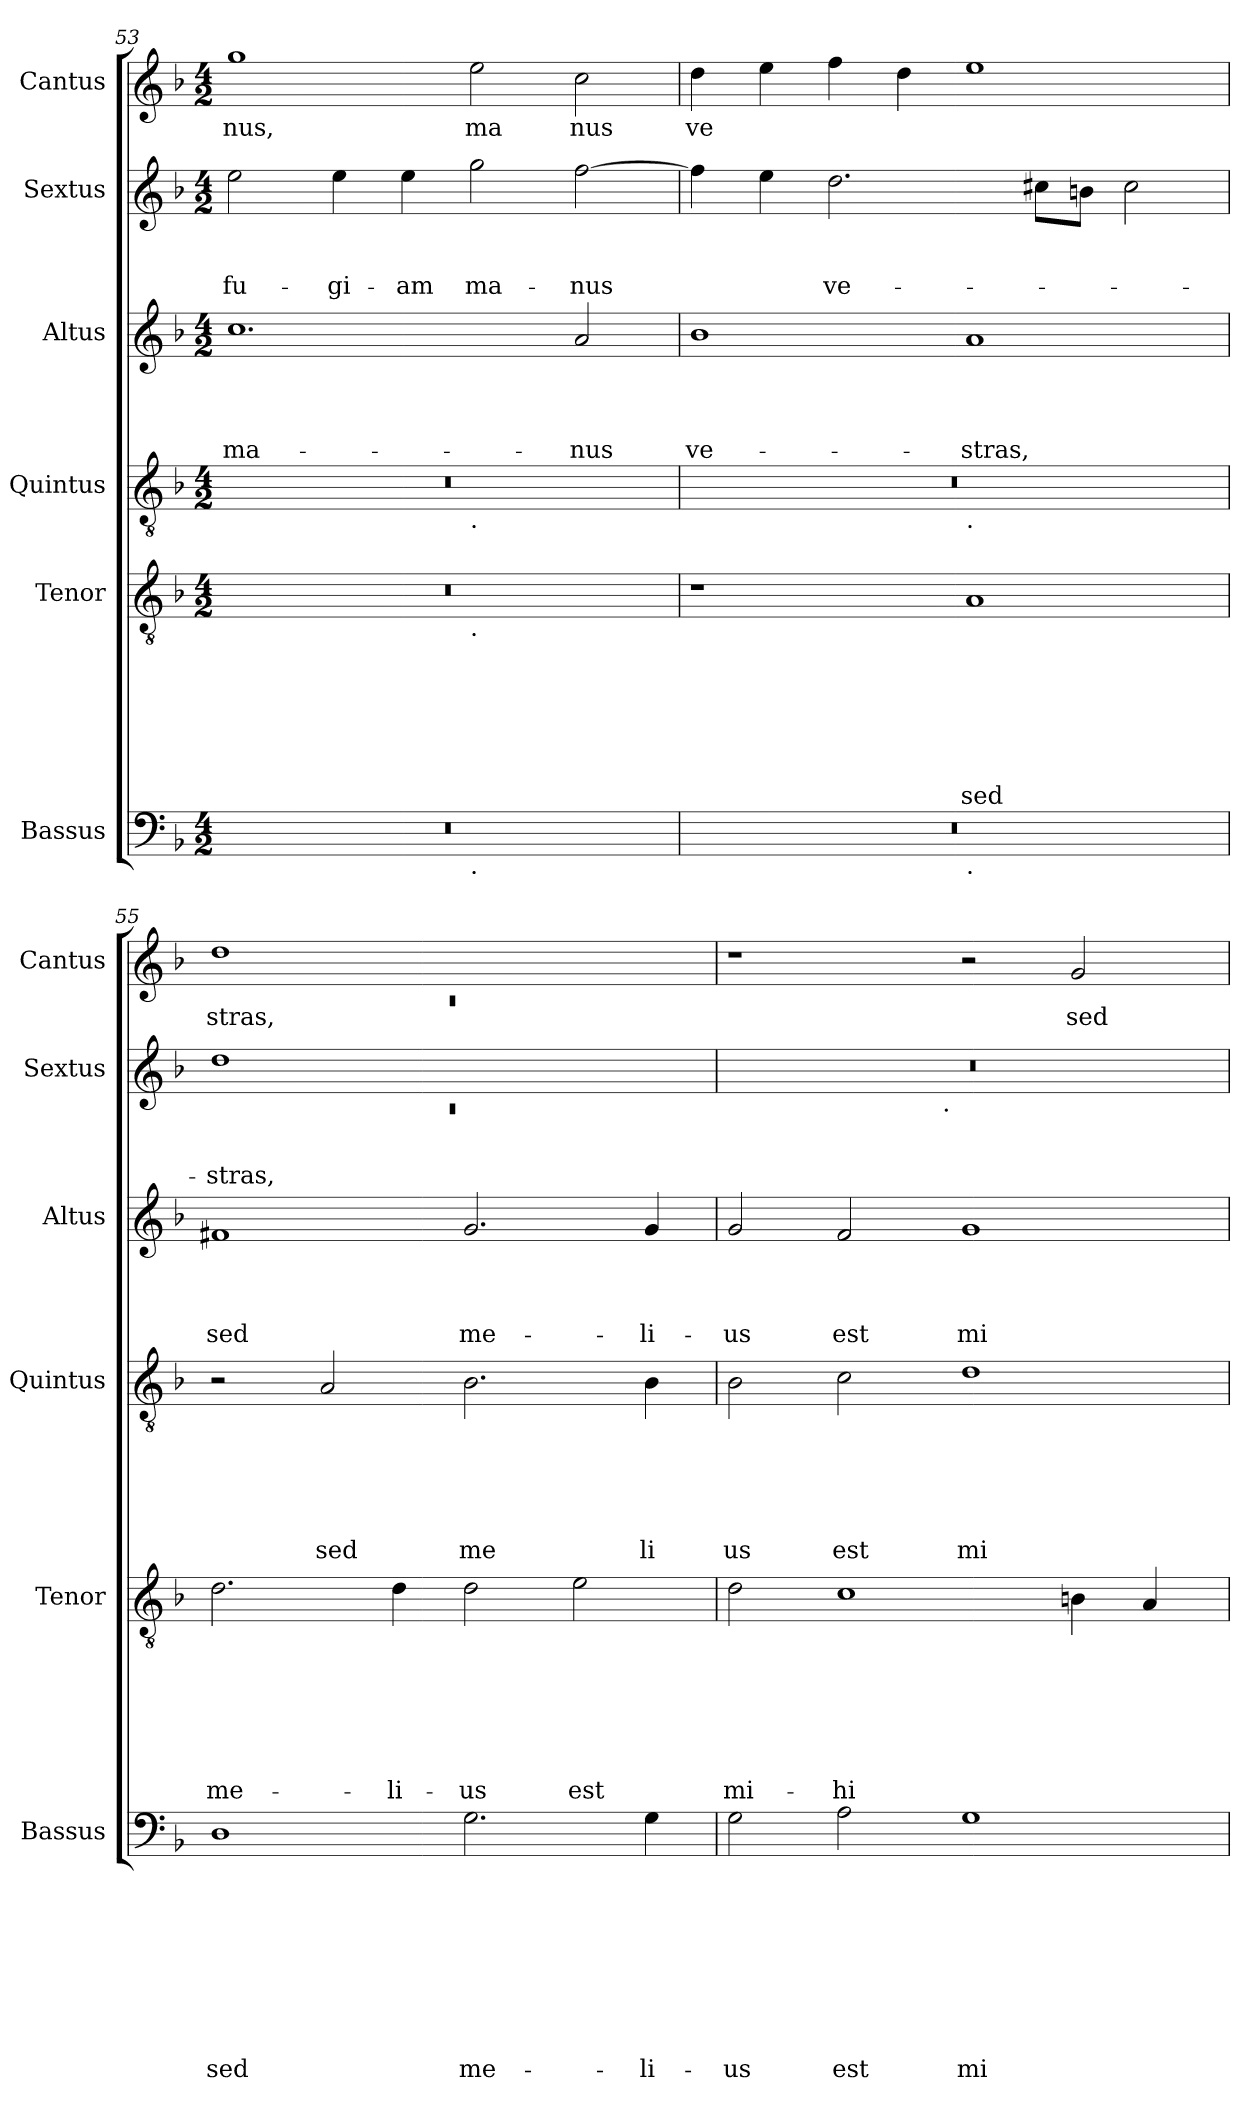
**kern	**text	**text	**text	**text	**text	**text	**text	**text	**text	**kern	**text	**text	**text	**text	**text	**text	**text	**kern	**text	**text	**text	**text	**text	**text	**kern	**text	**text	**text	**text	**kern	**text	**text	**text	**kern	**text
*part6	*part6	*part6	*part6	*part6	*part6	*part6	*part6	*part6	*part6	*part5	*part5	*part5	*part5	*part5	*part5	*part5	*part5	*part4	*part4	*part4	*part4	*part4	*part4	*part4	*part3	*part3	*part3	*part3	*part3	*part2	*part2	*part2	*part2	*part1	*part1
*staff6	*staff6	*staff6	*staff6	*staff6	*staff6	*staff6	*staff6	*staff6	*staff6	*staff5	*staff5	*staff5	*staff5	*staff5	*staff5	*staff5	*staff5	*staff4	*staff4	*staff4	*staff4	*staff4	*staff4	*staff4	*staff3	*staff3	*staff3	*staff3	*staff3	*staff2	*staff2	*staff2	*staff2	*staff1	*staff1
*I"Bassus	*	*	*	*	*	*	*	*	*	*I"Tenor	*	*	*	*	*	*	*	*I"Quintus	*	*	*	*	*	*	*I"Altus	*	*	*	*	*I"Sextus	*	*	*	*I"Cantus	*
*I'Bassus	*	*	*	*	*	*	*	*	*	*I'Tenor	*	*	*	*	*	*	*	*I'Quintus	*	*	*	*	*	*	*I'Altus	*	*	*	*	*I'Sextus	*	*	*	*I'Cantus	*
*clefF4	*	*	*	*	*	*	*	*	*	*clefGv2	*	*	*	*	*	*	*	*clefGv2	*	*	*	*	*	*	*clefG2	*	*	*	*	*clefG2	*	*	*	*clefG2	*
*k[b-]	*	*	*	*	*	*	*	*	*	*k[b-]	*	*	*	*	*	*	*	*k[b-]	*	*	*	*	*	*	*k[b-]	*	*	*	*	*k[b-]	*	*	*	*k[b-]	*
*F:	*	*	*	*	*	*	*	*	*	*F:	*	*	*	*	*	*	*	*F:	*	*	*	*	*	*	*F:	*	*	*	*	*F:	*	*	*	*F:	*
*M4/2	*	*	*	*	*	*	*	*	*	*M4/2	*	*	*	*	*	*	*	*M4/2	*	*	*	*	*	*	*M4/2	*	*	*	*	*M4/2	*	*	*	*M4/2	*
=53	=53	=53	=53	=53	=53	=53	=53	=53	=53	=53	=53	=53	=53	=53	=53	=53	=53	=53	=53	=53	=53	=53	=53	=53	=53	=53	=53	=53	=53	=53	=53	=53	=53	=53	=53
!	!	!	!	!	!	!	!	!	!	!	!	!	!	!	!	!	!	!	!	!	!	!	!	!	!	!	!	!	!LO:LY:b	!	!	!	!LO:LY:b	!	!LO:LY:b
*^	*	*	*	*	*	*	*	*	*	*^	*	*	*	*	*	*	*	*^	*	*	*	*	*	*	*	*	*	*	*	*	*	*	*	*	*
0r	1ryy	.	.	.	.	.	.	.	.	.	0r	1ryy	.	.	.	.	.	.	.	0r	1ryy	.	.	.	.	.	.	1.cc	.	.	.	ma-	2ee\	.	.	-fu-	1gg	nus,
!	!	!	!	!	!	!	!	!	!	!	!	!	!	!	!	!	!	!	!	!	!	!	!	!	!	!	!	!	!	!	!	!	!	!	!	!LO:LY:b	!	!
.	.	.	.	.	.	.	.	.	.	.	.	.	.	.	.	.	.	.	.	.	.	.	.	.	.	.	.	.	.	.	.	.	4ee\	.	.	-gi-	.	.
!	!	!	!	!	!	!	!	!	!	!	!	!	!	!	!	!	!	!	!	!	!	!	!	!	!	!	!	!	!	!	!	!	!	!	!	!LO:LY:b	!	!
.	.	.	.	.	.	.	.	.	.	.	.	.	.	.	.	.	.	.	.	.	.	.	.	.	.	.	.	.	.	.	.	.	4ee\	.	.	-am	.	.
!	!	!	!	!	!	!	!	!	!	!	!	!	!	!	!	!	!	!	!	!	!LO:TX:b:t=.	!	!	!	!	!	!	!	!	!	!	!	!	!	!	!	!	!
!	!	!	!	!	!	!	!	!	!	!	!	!LO:TX:b:t=.	!	!	!	!	!	!	!	!	!	!	!	!	!	!	!	!	!	!	!	!	!	!	!	!	!	!
!	!LO:TX:b:t=.	!	!	!	!	!	!	!	!	!	!	!	!	!	!	!	!	!	!	!	!	!	!	!	!	!	!	!	!	!	!	!	!	!	!	!	!	!
!	!	!	!	!	!	!	!	!	!	!	!	!	!	!	!	!	!	!	!	!	!	!	!	!	!	!	!	!	!	!	!	!	!	!	!	!LO:LY:b	!	!LO:LY:b
.	1ryy	.	.	.	.	.	.	.	.	.	.	1ryy	.	.	.	.	.	.	.	.	1ryy	.	.	.	.	.	.	.	.	.	.	.	2gg\	.	.	ma-	2ee\	ma
!	!	!	!	!	!	!	!	!	!	!	!	!	!	!	!	!	!	!	!	!	!	!	!	!	!	!	!	!	!	!	!	!LO:LY:b	!	!	!	!LO:LY:b	!	!LO:LY:b
.	.	.	.	.	.	.	.	.	.	.	.	.	.	.	.	.	.	.	.	.	.	.	.	.	.	.	.	2a/	.	.	.	-nus	[>2ff\	.	.	-nus	2cc\	nus
=54!	=54!	=54!	=54!	=54!	=54!	=54!	=54!	=54!	=54!	=54!	=54!	=54!	=54!	=54!	=54!	=54!	=54!	=54!	=54!	=54!	=54!	=54!	=54!	=54!	=54!	=54!	=54!	=54!	=54!	=54!	=54!	=54!	=54!	=54!	=54!	=54!	=54!	=54!
!	!	!	!	!	!	!	!	!	!	!	!	!	!	!	!	!	!	!	!	!	!	!	!	!	!	!	!	!	!	!	!	!LO:LY:b	!	!	!	!	!	!LO:LY:b
*	*	*	*	*	*	*	*	*	*	*	*v	*v	*	*	*	*	*	*	*	*	*	*	*	*	*	*	*	*	*	*	*	*	*	*	*	*	*	*
0r	1ryy	.	.	.	.	.	.	.	.	.	1r	.	.	.	.	.	.	.	0r	1ryy	.	.	.	.	.	.	1b-	.	.	.	ve-	4ff\]	.	.	.	4dd\	ve
.	.	.	.	.	.	.	.	.	.	.	.	.	.	.	.	.	.	.	.	.	.	.	.	.	.	.	.	.	.	.	.	4ee\	.	.	.	4ee\	.
!	!	!	!	!	!	!	!	!	!	!	!	!	!	!	!	!	!	!	!	!	!	!	!	!	!	!	!	!	!	!	!	!	!	!	!LO:LY:b	!	!
.	.	.	.	.	.	.	.	.	.	.	.	.	.	.	.	.	.	.	.	.	.	.	.	.	.	.	.	.	.	.	.	2.dd\	.	.	ve-	4ff\	.
.	.	.	.	.	.	.	.	.	.	.	.	.	.	.	.	.	.	.	.	.	.	.	.	.	.	.	.	.	.	.	.	.	.	.	.	4dd\	.
!	!	!	!	!	!	!	!	!	!	!	!	!	!	!	!	!	!	!	!	!LO:TX:b:t=.	!	!	!	!	!	!	!	!	!	!	!	!	!	!	!	!	!
!	!LO:TX:b:t=.	!	!	!	!	!	!	!	!	!	!	!	!	!	!	!	!	!	!	!	!	!	!	!	!	!	!	!	!	!	!	!	!	!	!	!	!
!	!	!	!	!	!	!	!	!	!	!	!	!	!	!	!	!	!	!LO:LY:b	!	!	!	!	!	!	!	!	!	!	!	!	!LO:LY:b	!	!	!	!	!	!
.	1ryy	.	.	.	.	.	.	.	.	.	1A	.	.	.	.	.	.	sed	.	1ryy	.	.	.	.	.	.	1a	.	.	.	-stras,	.	.	.	.	1ee	.
.	.	.	.	.	.	.	.	.	.	.	.	.	.	.	.	.	.	.	.	.	.	.	.	.	.	.	.	.	.	.	.	8cc#\L	.	.	.	.	.
.	.	.	.	.	.	.	.	.	.	.	.	.	.	.	.	.	.	.	.	.	.	.	.	.	.	.	.	.	.	.	.	8b\J	.	.	.	.	.
.	.	.	.	.	.	.	.	.	.	.	.	.	.	.	.	.	.	.	.	.	.	.	.	.	.	.	.	.	.	.	.	2cc#\	.	.	.	.	.
=55!	=55!	=55!	=55!	=55!	=55!	=55!	=55!	=55!	=55!	=55!	=55!	=55!	=55!	=55!	=55!	=55!	=55!	=55!	=55!	=55!	=55!	=55!	=55!	=55!	=55!	=55!	=55!	=55!	=55!	=55!	=55!	=55!	=55!	=55!	=55!	=55!	=55!
*	*	*	*	*	*	*	*	*	*	*	*	*	*	*	*	*	*	*	*	*	*	*	*	*	*	*	*	*	*	*	*	*^	*	*	*	*^	*
!	!	!	!	!	!	!	!	!	!	!LO:LY:b	!	!	!	!	!	!	!	!LO:LY:b	!	!	!	!	!	!	!	!	!	!	!	!	!LO:LY:b	!	!LO:N:vis=1	!	!	!LO:LY:b	!	!LO:N:vis=1	!LO:LY:b
*v	*v	*	*	*	*	*	*	*	*	*	*	*	*	*	*	*	*	*	*v	*v	*	*	*	*	*	*	*	*	*	*	*	*	*	*	*	*	*	*	*
1D	.	.	.	.	.	.	.	.	sed	2.d\	.	.	.	.	.	.	me-	2r	.	.	.	.	.	.	1f#X	.	.	.	sed	1dd	0rc	.	.	-stras,	1dd	0rc	stras,
!	!	!	!	!	!	!	!	!	!	!	!	!	!	!	!	!	!	!	!	!	!	!	!	!LO:LY:b	!	!	!	!	!	!	!	!	!	!	!	!	!
.	.	.	.	.	.	.	.	.	.	.	.	.	.	.	.	.	.	2A/	.	.	.	.	.	sed	.	.	.	.	.	.	.	.	.	.	.	.	.
!	!	!	!	!	!	!	!	!	!	!	!	!	!	!	!	!	!LO:LY:b	!	!	!	!	!	!	!	!	!	!	!	!	!	!	!	!	!	!	!	!
.	.	.	.	.	.	.	.	.	.	4d\	.	.	.	.	.	.	-li-	.	.	.	.	.	.	.	.	.	.	.	.	.	.	.	.	.	.	.	.
!	!	!	!	!	!	!	!	!	!LO:LY:b	!	!	!	!	!	!	!	!LO:LY:b	!	!	!	!	!	!	!LO:LY:b	!	!	!	!	!LO:LY:b	!	!	!	!	!	!	!	!
2.G\	.	.	.	.	.	.	.	.	me-	2d\	.	.	.	.	.	.	-us	2.B-\	.	.	.	.	.	me	2.g/	.	.	.	me-	1ryy	.	.	.	.	1ryy	.	.
!	!	!	!	!	!	!	!	!	!	!	!	!	!	!	!	!	!LO:LY:b	!	!	!	!	!	!	!	!	!	!	!	!	!	!	!	!	!	!	!	!
.	.	.	.	.	.	.	.	.	.	2e\	.	.	.	.	.	.	est	.	.	.	.	.	.	.	.	.	.	.	.	.	.	.	.	.	.	.	.
!	!	!	!	!	!	!	!	!	!LO:LY:b	!	!	!	!	!	!	!	!	!	!	!	!	!	!	!LO:LY:b	!	!	!	!	!LO:LY:b	!	!	!	!	!	!	!	!
4G\	.	.	.	.	.	.	.	.	-li-	.	.	.	.	.	.	.	.	4B-\	.	.	.	.	.	li	4g/	.	.	.	-li-	.	.	.	.	.	.	.	.
*	*	*	*	*	*	*	*	*	*	*	*	*	*	*	*	*	*	*	*	*	*	*	*	*	*	*	*	*	*	*	*	*	*	*	*v	*v	*
!!LO:PB:g=z
=56!	=56!	=56!	=56!	=56!	=56!	=56!	=56!	=56!	=56!	=56!	=56!	=56!	=56!	=56!	=56!	=56!	=56!	=56!	=56!	=56!	=56!	=56!	=56!	=56!	=56!	=56!	=56!	=56!	=56!	=56!	=56!	=56!	=56!	=56!	=56!	=56!
!	!	!	!	!	!	!	!	!	!LO:LY:b	!	!	!	!	!	!	!	!LO:LY:b	!	!	!	!	!	!	!LO:LY:b	!	!	!	!	!LO:LY:b	!	!	!	!	!	!	!
2G\	.	.	.	.	.	.	.	.	-us	2d\	.	.	.	.	.	.	mi-	2B-\	.	.	.	.	.	us	2g/	.	.	.	-us	0r	2ryy	.	.	.	1r	.
!	!	!	!	!	!	!	!	!	!LO:LY:b	!	!	!	!	!	!	!	!LO:LY:b	!	!	!	!	!	!	!LO:LY:b	!	!	!	!	!LO:LY:b	!	!	!	!	!	!	!
2A\	.	.	.	.	.	.	.	.	est	1c	.	.	.	.	.	.	-hi	2c\	.	.	.	.	.	est	2f/	.	.	.	est	.	4...ryy	.	.	.	.	.
!	!	!	!	!	!	!	!	!	!	!	!	!	!	!	!	!	!	!	!	!	!	!	!	!	!	!	!	!	!	!	!LO:TX:b:t=.	!	!	!	!	!
.	.	.	.	.	.	.	.	.	.	.	.	.	.	.	.	.	.	.	.	.	.	.	.	.	.	.	.	.	.	.	1ryy	.	.	.	.	.
!	!	!	!	!	!	!	!	!	!LO:LY:b	!	!	!	!	!	!	!	!	!	!	!	!	!	!	!LO:LY:b	!	!	!	!	!LO:LY:b	!	!	!	!	!	!	!
1G	.	.	.	.	.	.	.	.	mi-	.	.	.	.	.	.	.	.	1d	.	.	.	.	.	mi-	1g	.	.	.	mi	.	.	.	.	.	2r	.
!	!	!	!	!	!	!	!	!	!	!	!	!	!	!	!	!	!	!	!	!	!	!	!	!	!	!	!	!	!	!	!	!	!	!	!	!LO:LY:b
.	.	.	.	.	.	.	.	.	.	4Bn\	.	.	.	.	.	.	.	.	.	.	.	.	.	.	.	.	.	.	.	.	.	.	.	.	2g/	sed
.	.	.	.	.	.	.	.	.	.	4A/	.	.	.	.	.	.	.	.	.	.	.	.	.	.	.	.	.	.	.	.	.	.	.	.	.	.
.	.	.	.	.	.	.	.	.	.	.	.	.	.	.	.	.	.	.	.	.	.	.	.	.	.	.	.	.	.	.	32ryy	.	.	.	.	.
*	*	*	*	*	*	*	*	*	*	*	*	*	*	*	*	*	*	*	*	*	*	*	*	*	*	*	*	*	*	*v	*v	*	*	*	*	*
=!	=!	=!	=!	=!	=!	=!	=!	=!	=!	=!	=!	=!	=!	=!	=!	=!	=!	=!	=!	=!	=!	=!	=!	=!	=!	=!	=!	=!	=!	=!	=!	=!	=!	=!	=!
*-	*-	*-	*-	*-	*-	*-	*-	*-	*-	*-	*-	*-	*-	*-	*-	*-	*-	*-	*-	*-	*-	*-	*-	*-	*-	*-	*-	*-	*-	*-	*-	*-	*-	*-	*-
